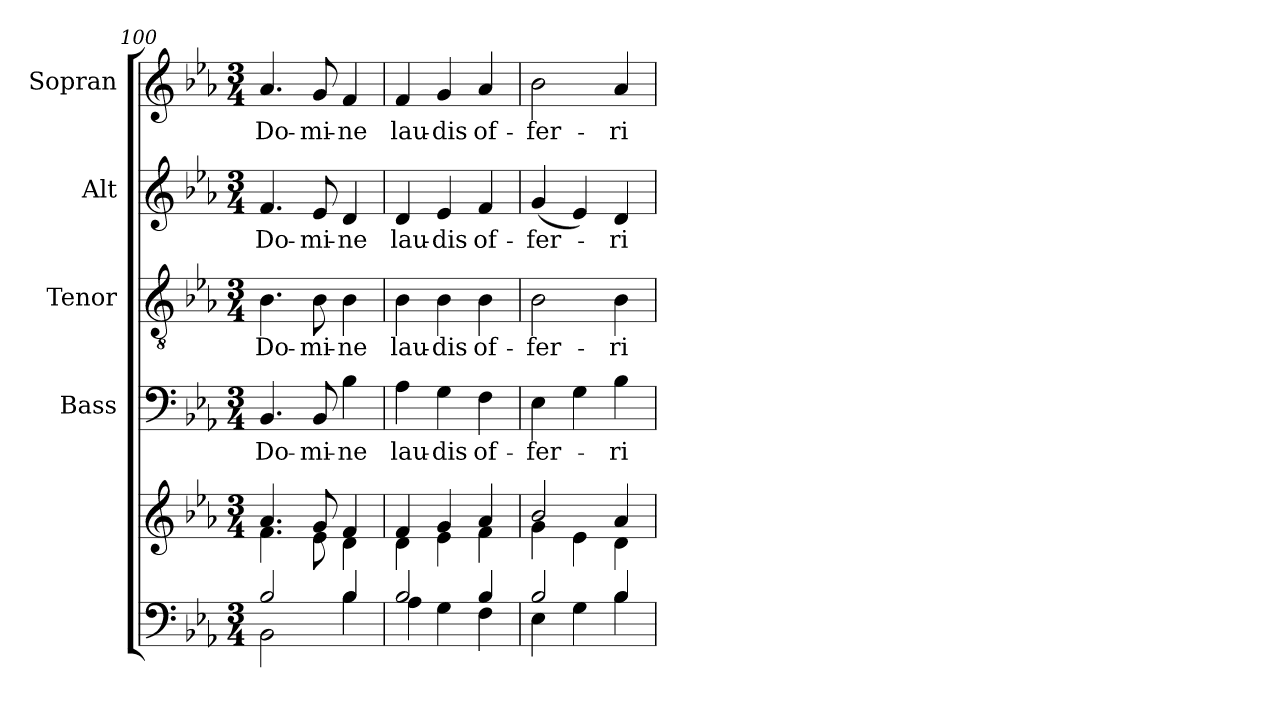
**kern	**kern	**kern	**text	**kern	**text	**kern	**text	**kern	**text
*part5	*part5	*part4	*part4	*part3	*part3	*part2	*part2	*part1	*part1
*staff6	*staff5	*staff4	*staff4	*staff3	*staff3	*staff2	*staff2	*staff1	*staff1
*	*	*I"Bass	*	*I"Tenor	*	*I"Alt	*	*I"Sopran	*
*	*	*I'B.	*	*I'T.	*	*I'A.	*	*I'S.	*
!!LO:PB:g=z
*clefF4	*clefG2	*clefF4	*	*clefGv2	*	*clefG2	*	*clefG2	*
*k[b-e-a-]	*k[b-e-a-]	*k[b-e-a-]	*	*k[b-e-a-]	*	*k[b-e-a-]	*	*k[b-e-a-]	*
*E-:	*E-:	*E-:	*	*E-:	*	*E-:	*	*E-:	*
*M3/4	*M3/4	*M3/4	*	*M3/4	*	*M3/4	*	*M3/4	*
=100	=100	=100	=100	=100	=100	=100	=100	=100	=100
*^	*^	*	*	*	*	*	*	*	*
!	!	!	!	!	!LO:LY:b	!	!LO:LY:b	!	!LO:LY:b	!	!LO:LY:b
2B-/	2BB-\	4.a-/	4.f\	4.BB-/	Do-	4.B-\	Do-	4.f/	Do-	4.a-/	Do-
!	!	!	!	!	!LO:LY:b	!	!LO:LY:b	!	!LO:LY:b	!	!LO:LY:b
.	.	8g/	8e-\	8BB-/	-mi-	8B-\	-mi-	8e-/	-mi-	8g/	-mi-
!	!	!	!	!	!LO:LY:b	!	!LO:LY:b	!	!LO:LY:b	!	!LO:LY:b
4B-/	4B-\	4f/	4d\	4B-\	-ne	4B-\	-ne	4d/	-ne	4f/	-ne
=101	=101	=101	=101	=101	=101	=101	=101	=101	=101	=101	=101
!	!	!	!	!	!LO:LY:b	!	!LO:LY:b	!	!LO:LY:b	!	!LO:LY:b
2B-/	4A-\	4f/	4d\	4A-\	lau-	4B-\	lau-	4d/	lau-	4f/	lau-
!	!	!	!	!	!LO:LY:b	!	!LO:LY:b	!	!LO:LY:b	!	!LO:LY:b
.	4G\	4g/	4e-\	4G\	-dis	4B-\	-dis	4e-/	-dis	4g/	-dis
!	!	!	!	!	!LO:LY:b	!	!LO:LY:b	!	!LO:LY:b	!	!LO:LY:b
4B-/	4F\	4a-/	4f\	4F\	of-	4B-\	of-	4f/	of-	4a-/	of-
=102	=102	=102	=102	=102	=102	=102	=102	=102	=102	=102	=102
!	!	!	!	!	!LO:LY:b	!	!LO:LY:b	!	!LO:LY:b	!	!LO:LY:b
2B-/	4E-\	2b-/	4g\	4E-\	-fer-	2B-\	-fer-	(<4g/	-fer-	2b-\	-fer-
.	4G\	.	4e-\	4G\	.	.	.	4e-/)	.	.	.
!	!	!	!	!	!LO:LY:b	!	!LO:LY:b	!	!LO:LY:b	!	!LO:LY:b
4B-/	4B-\	4a-/	4d\	4B-\	-ri-	4B-\	-ri-	4d/	-ri-	4a-/	-ri-
*v	*v	*	*	*	*	*	*	*	*	*	*
*	*v	*v	*	*	*	*	*	*	*	*
=	=	=	=	=	=	=	=	=	=
*-	*-	*-	*-	*-	*-	*-	*-	*-	*-
